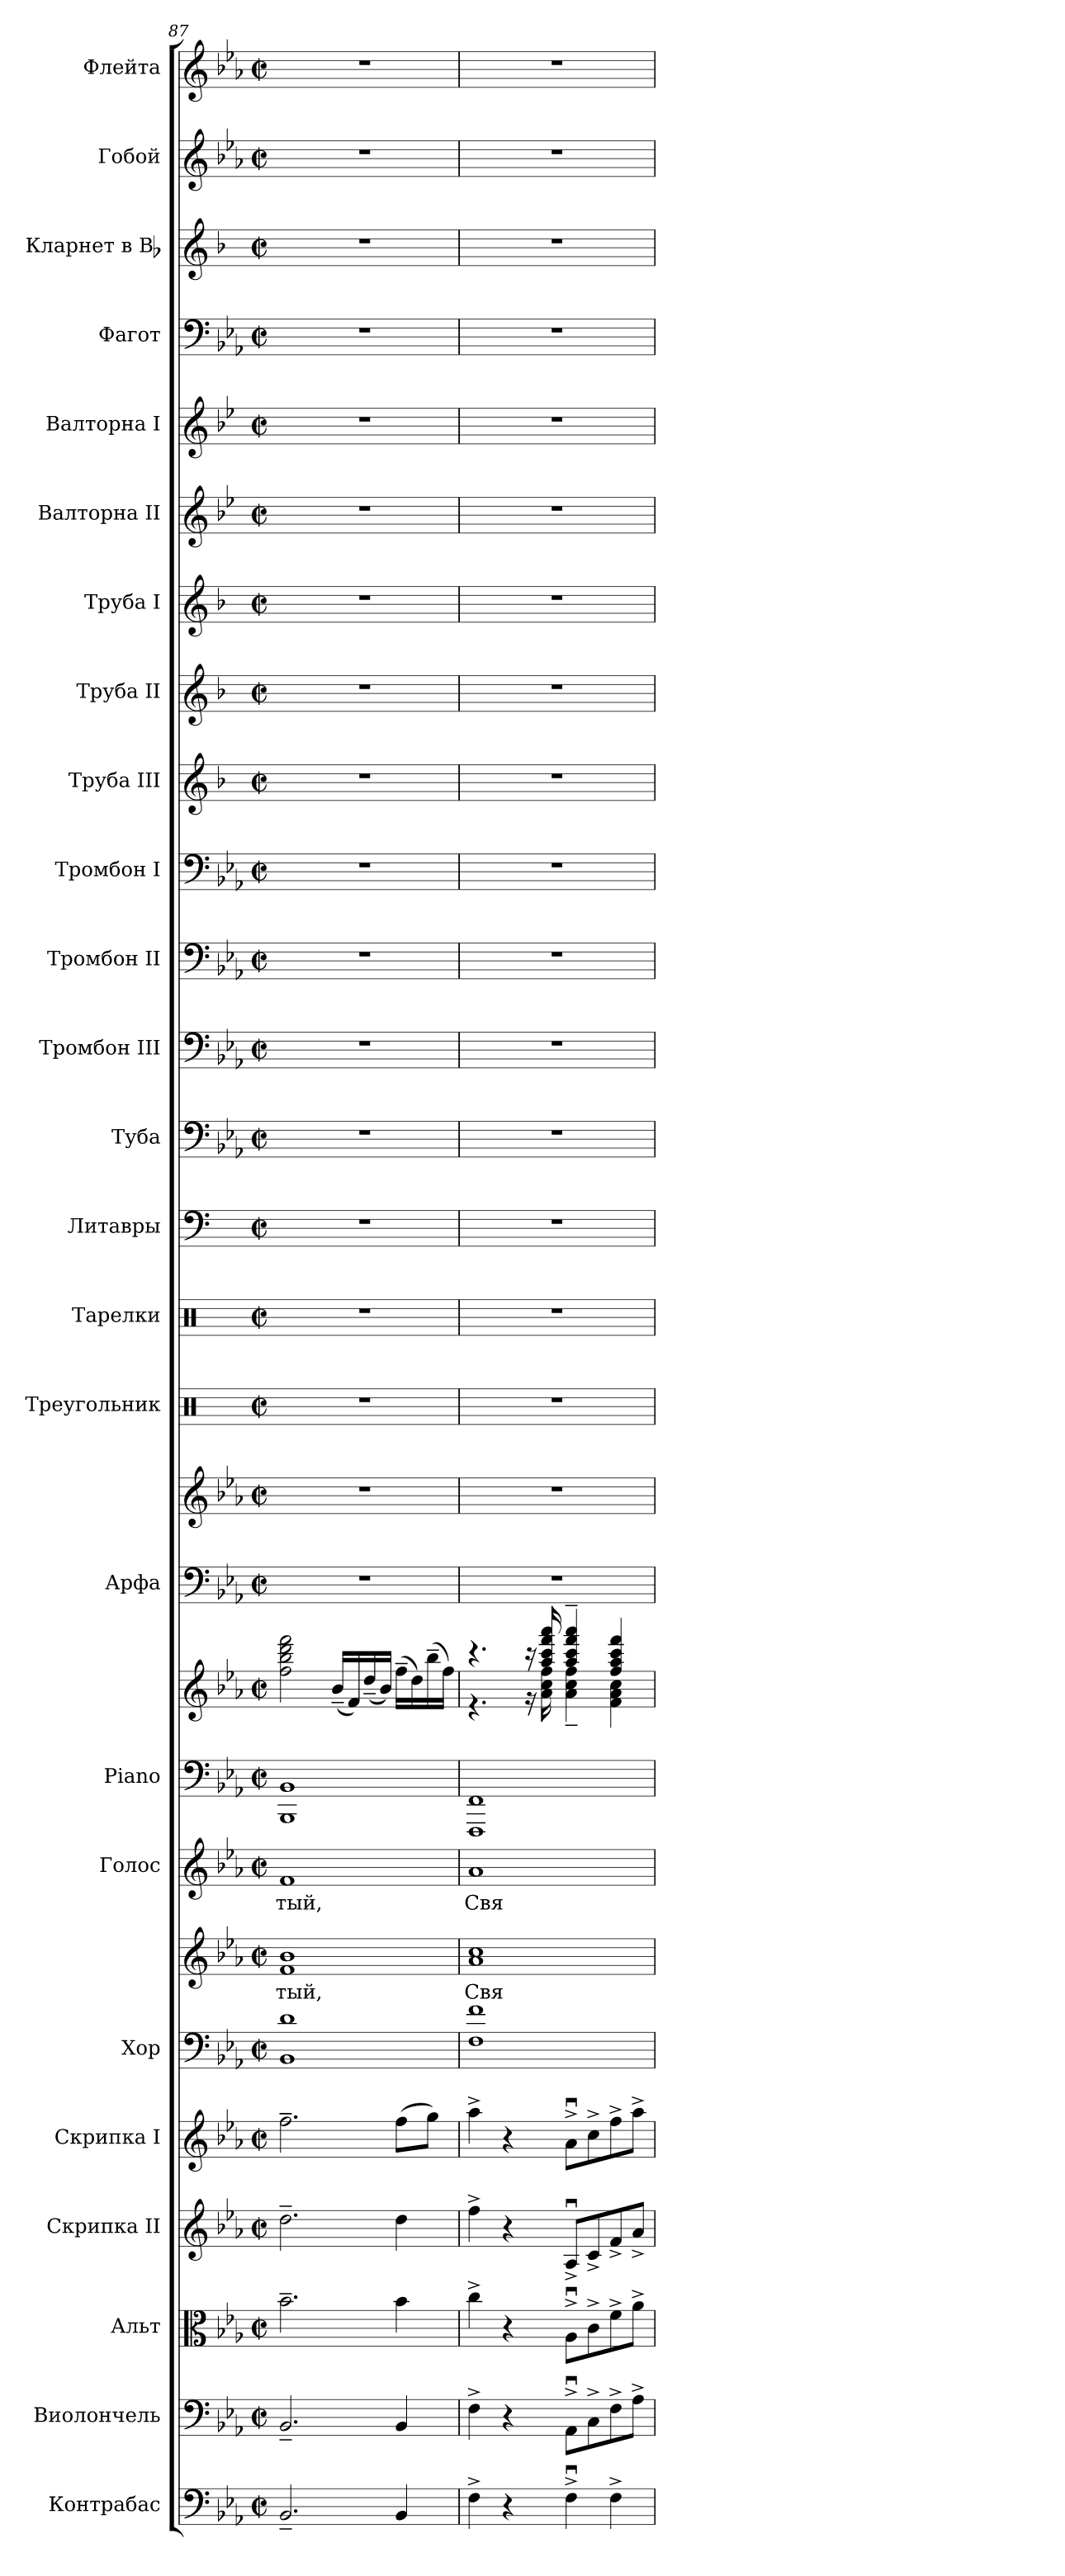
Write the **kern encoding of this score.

**kern	**kern	**kern	**kern	**kern	**kern	**kern	**text	**kern	**text	**kern	**kern	**kern	**kern	**kern	**kern	**kern	**kern	**kern	**kern	**kern	**kern	**kern	**kern	**kern	**kern	**kern	**kern	**kern	**kern
*part25	*part24	*part23	*part22	*part21	*part20	*part20	*part20	*part19	*part19	*part18	*part18	*part17	*part17	*part16	*part15	*part14	*part13	*part12	*part11	*part10	*part9	*part8	*part7	*part6	*part5	*part4	*part3	*part2	*part1
*staff28	*staff27	*staff26	*staff25	*staff24	*staff23	*staff22	*staff22	*staff21	*staff21	*staff20	*staff19	*staff18	*staff17	*staff16	*staff15	*staff14	*staff13	*staff12	*staff11	*staff10	*staff9	*staff8	*staff7	*staff6	*staff5	*staff4	*staff3	*staff2	*staff1
*I"Контрабас	*I"Виолончель	*I"Альт	*I"Скрипка II	*I"Скрипка I	*I"Хор	*	*	*I"Голос	*	*I"Piano	*	*I"Арфа	*	*I"Треугольник	*I"Тарелки	*I"Литавры	*I"Туба	*I"Тромбон III	*I"Тромбон II	*I"Тромбон I	*I"Труба III	*I"Труба II	*I"Труба I	*I"Валторна II	*I"Валторна I	*I"Фагот	*I"Кларнет в Bb	*I"Гобой	*I"Флейта
*	*	*	*I'Скр. II	*I'Скр. I	*	*	*	*	*	*I'Pno.	*	*	*	*	*	*	*	*I'Тромб. III	*I'Тромб. II	*I'Тромб. I	*I'Трб. III	*I'Трб. II	*I'Трб. I	*I'Валт. II	*I'Валт. I	*	*	*	*
*clefF4	*clefF4	*clefC3	*clefG2	*clefG2	*clefF4	*clefG2	*	*clefG2	*	*clefF4	*clefG2	*clefF4	*clefG2	*clefX	*clefX	*clefF4	*clefF4	*clefF4	*clefF4	*clefF4	*clefG2	*clefG2	*clefG2	*clefG2	*clefG2	*clefF4	*clefG2	*clefG2	*clefG2
*ITrd7c12	*	*	*	*	*	*	*	*	*	*	*	*	*	*	*	*	*	*	*	*	*ITrd1c2	*ITrd1c2	*ITrd1c2	*ITrd4c7	*ITrd4c7	*	*ITrd1c2	*	*
*k[b-e-a-]	*k[b-e-a-]	*k[b-e-a-]	*k[b-e-a-]	*k[b-e-a-]	*k[b-e-a-]	*k[b-e-a-]	*	*k[b-e-a-]	*	*k[b-e-a-]	*k[b-e-a-]	*k[b-e-a-]	*k[b-e-a-]	*k[]	*k[]	*k[]	*k[b-e-a-]	*k[b-e-a-]	*k[b-e-a-]	*k[b-e-a-]	*k[b-e-a-]	*k[b-e-a-]	*k[b-e-a-]	*k[b-e-a-]	*k[b-e-a-]	*k[b-e-a-]	*k[b-e-a-]	*k[b-e-a-]	*k[b-e-a-]
*c:	*c:	*c:	*c:	*c:	*c:	*c:	*	*c:	*	*c:	*c:	*c:	*c:	*C:	*C:	*a:	*c:	*c:	*c:	*c:	*c:	*c:	*c:	*c:	*c:	*c:	*c:	*c:	*c:
*M2/2	*M2/2	*M2/2	*M2/2	*M2/2	*M2/2	*M2/2	*	*M2/2	*	*M2/2	*M2/2	*M2/2	*M2/2	*M2/2	*M2/2	*M2/2	*M2/2	*M2/2	*M2/2	*M2/2	*M2/2	*M2/2	*M2/2	*M2/2	*M2/2	*M2/2	*M2/2	*M2/2	*M2/2
*met(c|)	*met(c|)	*met(c|)	*met(c|)	*met(c|)	*met(c|)	*met(c|)	*	*met(c|)	*	*met(c|)	*met(c|)	*met(c|)	*met(c|)	*met(c|)	*met(c|)	*met(c|)	*met(c|)	*met(c|)	*met(c|)	*met(c|)	*met(c|)	*met(c|)	*met(c|)	*met(c|)	*met(c|)	*met(c|)	*met(c|)	*met(c|)	*met(c|)
=87	=87	=87	=87	=87	=87	=87	=87	=87	=87	=87	=87	=87	=87	=87	=87	=87	=87	=87	=87	=87	=87	=87	=87	=87	=87	=87	=87	=87	=87
*	*	*	*	*	*^	*	*	*	*	*	*	*	*	*	*	*	*	*	*	*	*	*	*	*	*	*	*	*	*
!	!	!	!	!	!	!	!	!LO:LY:b:color=#000000	!	!	!	!	!	!	!	!	!	!	!	!	!	!	!	!	!	!	!	!	!	!
*	*	*	*	*	*	*	*^	*	*	*	*	*	*	*	*	*	*	*	*	*	*	*	*	*	*	*	*	*	*	*
!	!	!	!	!	!	!	!	!	!	!	!LO:LY:b:color=#000000	!	!	!	!	!	!	!	!	!	!	!	!	!	!	!	!	!	!	!	!
2.BBB-~i/	2.BB-~i/	2.b-~i\	2.dd~i\	2.ff~i\	1di	1BB-i	1b-i	1fi	-тый,	1fi	-тый,	1BBB-i 1BB-i	2ffi\ 2bb-i 2dddi 2fffi	1r	1r	1r	1r	1r	1r	1r	1r	1r	1r	1r	1r	1r	1r	1r	1r	1r	1r
.	.	.	.	.	.	.	.	.	.	.	.	.	(16b-~i/LL	.	.	.	.	.	.	.	.	.	.	.	.	.	.	.	.	.	.
.	.	.	.	.	.	.	.	.	.	.	.	.	16fi/)	.	.	.	.	.	.	.	.	.	.	.	.	.	.	.	.	.	.
.	.	.	.	.	.	.	.	.	.	.	.	.	(16dd~i/	.	.	.	.	.	.	.	.	.	.	.	.	.	.	.	.	.	.
.	.	.	.	.	.	.	.	.	.	.	.	.	16b-i/JJ)	.	.	.	.	.	.	.	.	.	.	.	.	.	.	.	.	.	.
4BBB-i/	4BB-i/	4b-i\	4ddi\	(8ffi\L	.	.	.	.	.	.	.	.	(16ff~i\LL	.	.	.	.	.	.	.	.	.	.	.	.	.	.	.	.	.	.
.	.	.	.	.	.	.	.	.	.	.	.	.	16ddi\)	.	.	.	.	.	.	.	.	.	.	.	.	.	.	.	.	.	.
.	.	.	.	8ggi\J)	.	.	.	.	.	.	.	.	(16bb-~i\	.	.	.	.	.	.	.	.	.	.	.	.	.	.	.	.	.	.
.	.	.	.	.	.	.	.	.	.	.	.	.	16ffi\JJ)	.	.	.	.	.	.	.	.	.	.	.	.	.	.	.	.	.	.
=88	=88	=88	=88	=88	=88	=88	=88	=88	=88	=88	=88	=88	=88	=88	=88	=88	=88	=88	=88	=88	=88	=88	=88	=88	=88	=88	=88	=88	=88	=88	=88
!	!	!	!	!	!	!	!	!	!LO:LY:b:color=#000000	!	!	!	!	!	!	!	!	!	!	!	!	!	!	!	!	!	!	!	!	!	!
!	!	!	!	!	!	!	!	!	!	!	!LO:LY:b:color=#000000	!	!	!	!	!	!	!	!	!	!	!	!	!	!	!	!	!	!	!	!
*	*	*	*	*	*	*	*	*	*	*	*	*	*^	*	*	*	*	*	*	*	*	*	*	*	*	*	*	*	*	*	*
4FF^i\	4F^i\	4cc^i\	4ff^i\	4aa-^i\	1fi	1Fi	1cci	1a-i	Свя-	1a-i	Свя-	1FFFi 1FFi	4.r	4.r	1r	1r	1r	1r	1r	1r	1r	1r	1r	1r	1r	1r	1r	1r	1r	1r	1r	1r
4r	4r	4r	4r	4r	.	.	.	.	.	.	.	.	.	.	.	.	.	.	.	.	.	.	.	.	.	.	.	.	.	.	.	.
.	.	.	.	.	.	.	.	.	.	.	.	.	16r	16r	.	.	.	.	.	.	.	.	.	.	.	.	.	.	.	.	.	.
.	.	.	.	.	.	.	.	.	.	.	.	.	16aa-i/ 16ccci 16fffi 16aaa-i	16a-i\ 16cci 16ffi	.	.	.	.	.	.	.	.	.	.	.	.	.	.	.	.	.	.
4FFu^i\	8AA-u^i\L	8A-u^i\L	8A-u^i/L	8a-u^i\L	.	.	.	.	.	.	.	.	4aa-i/~ 4ccci~ 4fffi~ 4aaa-i~	4a-i\~ 4cci~ 4ffi~	.	.	.	.	.	.	.	.	.	.	.	.	.	.	.	.	.	.
.	8C^i\	8c^i\	8c^i/	8cc^i\	.	.	.	.	.	.	.	.	.	.	.	.	.	.	.	.	.	.	.	.	.	.	.	.	.	.	.	.
4FF^i\	8F^i\	8f^i\	8f^i/	8ff^i\	.	.	.	.	.	.	.	.	4ffi/ 4aa-i 4ccci 4fffi	4fi\ 4a-i 4cci	.	.	.	.	.	.	.	.	.	.	.	.	.	.	.	.	.	.
.	8A-^i\J	8a-^i\J	8a-^i/J	8aa-^i\J	.	.	.	.	.	.	.	.	.	.	.	.	.	.	.	.	.	.	.	.	.	.	.	.	.	.	.	.
*	*	*	*	*	*v	*v	*	*	*	*	*	*	*v	*v	*	*	*	*	*	*	*	*	*	*	*	*	*	*	*	*	*	*
*	*	*	*	*	*	*v	*v	*	*	*	*	*	*	*	*	*	*	*	*	*	*	*	*	*	*	*	*	*	*	*
=	=	=	=	=	=	=	=	=	=	=	=	=	=	=	=	=	=	=	=	=	=	=	=	=	=	=	=	=	=
*-	*-	*-	*-	*-	*-	*-	*-	*-	*-	*-	*-	*-	*-	*-	*-	*-	*-	*-	*-	*-	*-	*-	*-	*-	*-	*-	*-	*-	*-
